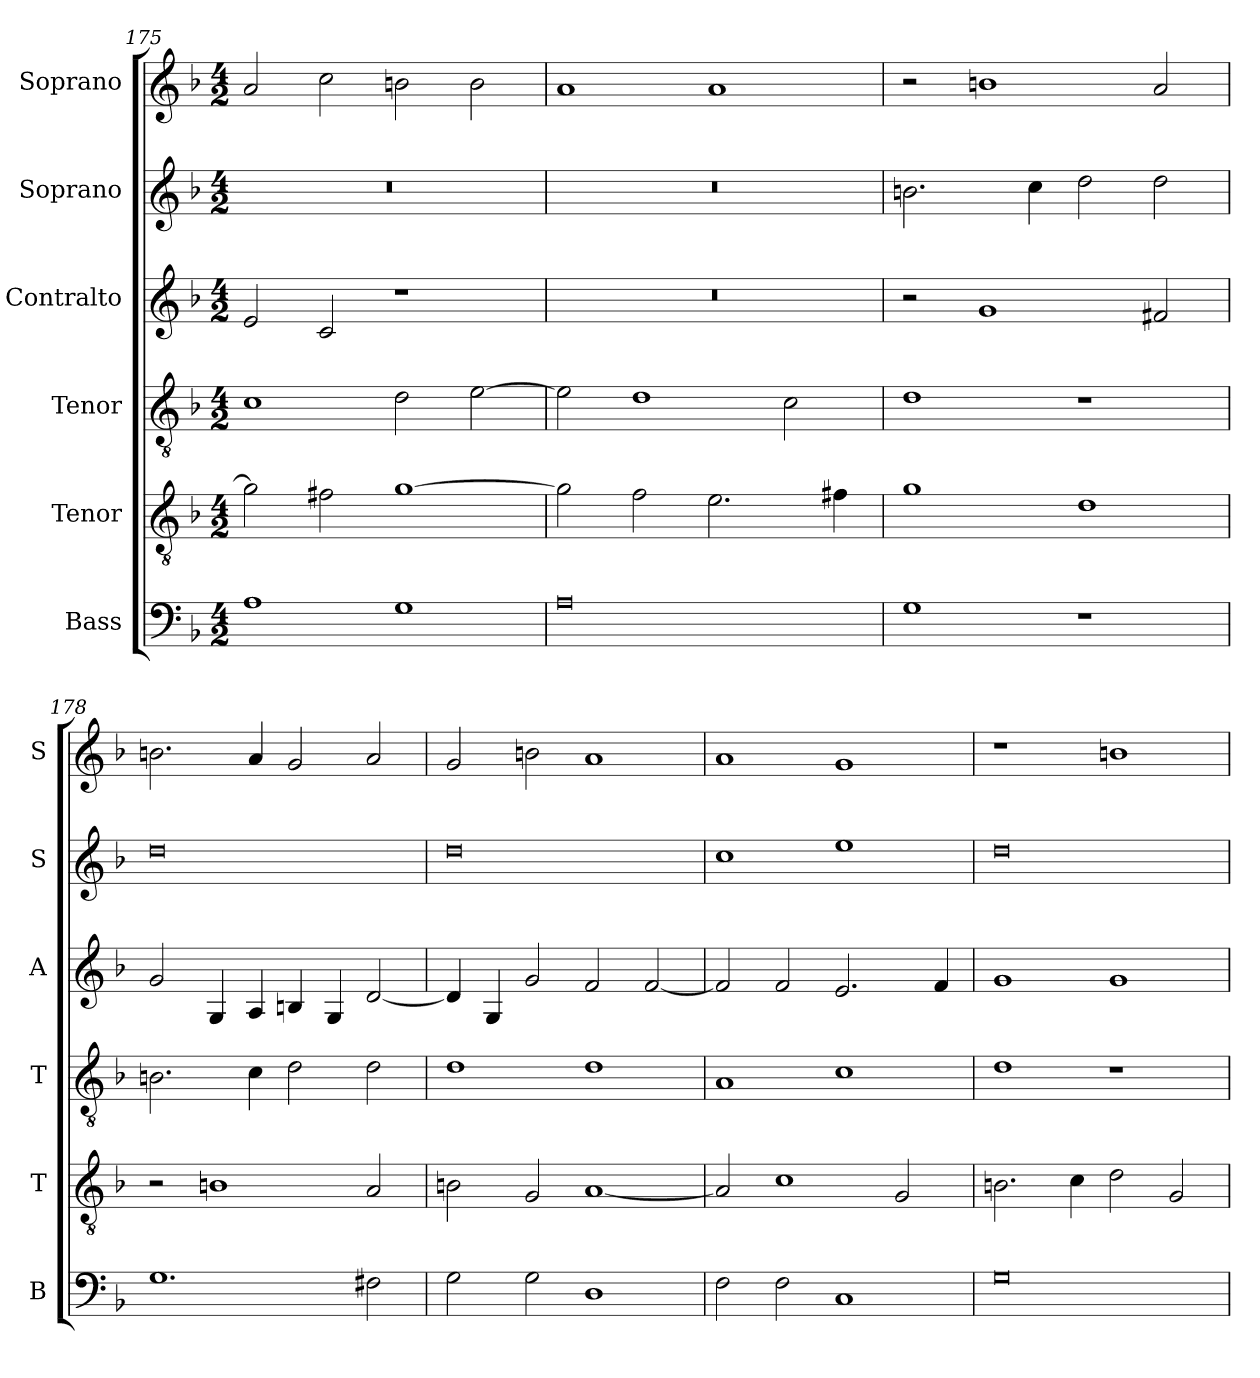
**kern	**kern	**kern	**kern	**kern	**kern
*part6	*part5	*part4	*part3	*part2	*part1
*staff6	*staff5	*staff4	*staff3	*staff2	*staff1
*I"Bass	*I"Tenor	*I"Tenor	*I"Contralto	*I"Soprano	*I"Soprano
*I'B	*I'T	*I'T	*I'A	*I'S	*I'S
*clefF4	*clefGv2	*clefGv2	*clefG2	*clefG2	*clefG2
*k[b-]	*k[b-]	*k[b-]	*k[b-]	*k[b-]	*k[b-]
*M4/2	*M4/2	*M4/2	*M4/2	*M4/2	*M4/2
=175	=175	=175	=175	=175	=175
1A	2g]	1c	2e	0r	2a
.	2f#X	.	2c	.	2cc
1G	[1g	2d	1r	.	2bn
.	.	[2e	.	.	2b
=176	=176	=176	=176	=176	=176
0A	2g]	2e]	0r	0r	1a
.	2f	1d	.	.	.
.	2.e	.	.	.	1a
.	.	2c	.	.	.
.	4f#X	.	.	.	.
=177	=177	=177	=177	=177	=177
1G	1g	1d	2r	2.bn	2r
.	.	.	1g	.	1bn
.	.	.	.	4cc	.
1r	1d	1r	.	2dd	.
.	.	.	2f#X	2dd	2a
=178	=178	=178	=178	=178	=178
1.G	2r	2.Bn	2g	0dd	2.bn
.	1Bn	.	4G	.	.
.	.	4c	4A	.	4a
.	.	2d	4Bn	.	2g
.	.	.	4G	.	.
2F#X	2A	2d	[2d	.	2a
=179	=179	=179	=179	=179	=179
2G	2Bn	1d	4d]	0dd	2g
.	.	.	4G	.	.
2G	2G	.	2g	.	2bn
1D	[1A	1d	2f	.	1a
.	.	.	[2f	.	.
=180	=180	=180	=180	=180	=180
2F	2A]	1A	2f]	1cc	1a
2F	1c	.	2f	.	.
1C	.	1c	2.e	1ee	1g
.	2G	.	.	.	.
.	.	.	4f	.	.
=181	=181	=181	=181	=181	=181
0G	2.Bn	1d	1g	0dd	1r
.	4c	.	.	.	.
.	2d	1r	1g	.	1bn
.	2G	.	.	.	.
=	=	=	=	=	=
*-	*-	*-	*-	*-	*-
